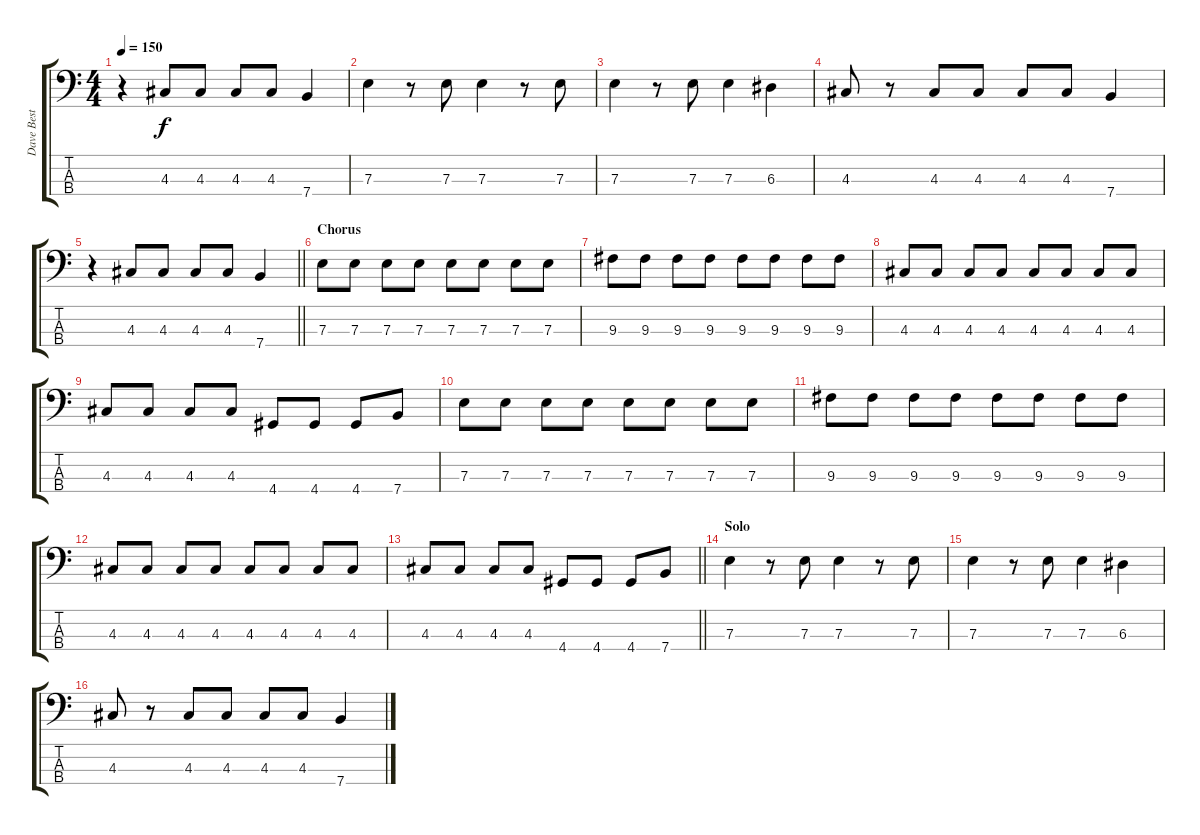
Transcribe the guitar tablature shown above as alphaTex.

\track ("Dave Best" "Dave Best") {instrument electricbasspick}
\staff {score tabs}
\tuning (G2 D2 A1 E1) {hide}
\ts (4 4)
\tempo 150
\clef f4
\ks c
r.4{dy f} 4.3.8 4.3.8 4.3.8 4.3.8 7.4.4 |
7.3.4 r.8 7.3.8 7.3.4 r.8 7.3.8 |
7.3.4 r.8 7.3.8 7.3.4 6.3.4 |
4.3.8 r.8 4.3.8 4.3.8 4.3.8 4.3.8 7.4.4 |
\barLineRight lightlight
r.4 4.3.8 4.3.8 4.3.8 4.3.8 7.4.4 |
\section ("" "Chorus")
7.3.8 7.3.8 7.3.8 7.3.8 7.3.8 7.3.8 7.3.8 7.3.8 |
9.3.8 9.3.8 9.3.8 9.3.8 9.3.8 9.3.8 9.3.8 9.3.8 |
4.3.8 4.3.8 4.3.8 4.3.8 4.3.8 4.3.8 4.3.8 4.3.8 |
4.3.8 4.3.8 4.3.8 4.3.8 4.4.8 4.4.8 4.4.8 7.4.8 |
7.3.8 7.3.8 7.3.8 7.3.8 7.3.8 7.3.8 7.3.8 7.3.8 |
9.3.8 9.3.8 9.3.8 9.3.8 9.3.8 9.3.8 9.3.8 9.3.8 |
4.3.8 4.3.8 4.3.8 4.3.8 4.3.8 4.3.8 4.3.8 4.3.8 |
\barLineRight lightlight
4.3.8 4.3.8 4.3.8 4.3.8 4.4.8 4.4.8 4.4.8 7.4.8 |
\section ("" "Solo")
7.3.4 r.8 7.3.8 7.3.4 r.8 7.3.8 |
7.3.4 r.8 7.3.8 7.3.4 6.3.4 |
4.3.8 r.8 4.3.8 4.3.8 4.3.8 4.3.8 7.4.4
